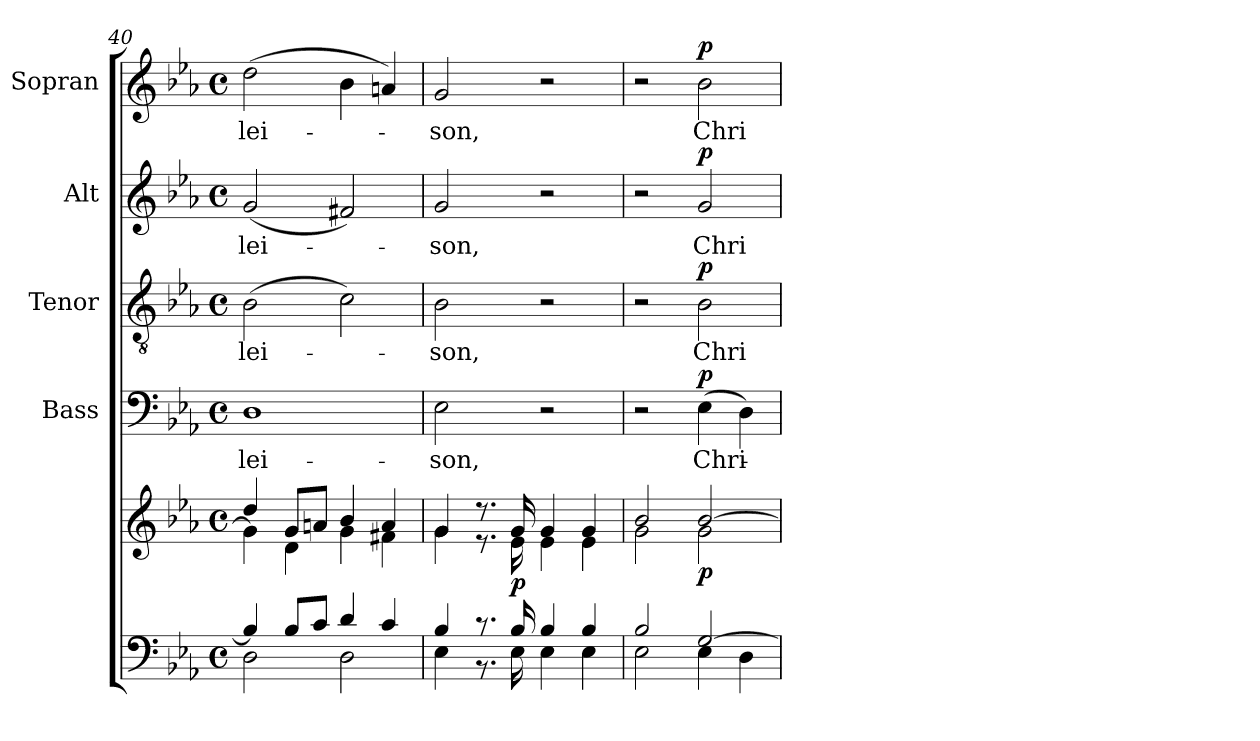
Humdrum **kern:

**kern	**kern	**dynam	**kern	**text	**dynam	**kern	**text	**dynam	**kern	**text	**dynam	**kern	**text	**dynam
*part5	*part5	*part5	*part4	*part4	*part4	*part3	*part3	*part3	*part2	*part2	*part2	*part1	*part1	*part1
*staff6	*staff5	*staff5/6	*staff4	*staff4	*staff4	*staff3	*staff3	*staff3	*staff2	*staff2	*staff2	*staff1	*staff1	*staff1
*	*	*	*I"Bass	*	*	*I"Tenor	*	*	*I"Alt	*	*	*I"Sopran	*	*
*	*	*	*I'B.	*	*	*I'T.	*	*	*I'A.	*	*	*I'S.	*	*
*clefF4	*clefG2	*	*clefF4	*	*	*clefGv2	*	*	*clefG2	*	*	*clefG2	*	*
*k[b-e-a-]	*k[b-e-a-]	*	*k[b-e-a-]	*	*	*k[b-e-a-]	*	*	*k[b-e-a-]	*	*	*k[b-e-a-]	*	*
*E-:	*E-:	*	*E-:	*	*	*E-:	*	*	*E-:	*	*	*E-:	*	*
*M4/4	*M4/4	*	*M4/4	*	*	*M4/4	*	*	*M4/4	*	*	*M4/4	*	*
*met(c)	*met(c)	*	*met(c)	*	*	*met(c)	*	*	*met(c)	*	*	*met(c)	*	*
=40	=40	=40	=40	=40	=40	=40	=40	=40	=40	=40	=40	=40	=40	=40
*^	*^	*	*	*	*	*	*	*	*	*	*	*	*	*
!	!	!	!	!	!	!LO:LY:b	!	!	!LO:LY:b	!	!	!LO:LY:b	!	!	!LO:LY:b	!
4B-/]	2D\	4dd/	4g\]	.	1D	-lei-	.	(>2B-\	-lei-	.	(<2g/	-lei-	.	(>2dd\	-lei-	.
8B-/L	.	8g/L	4d\	.	.	.	.	.	.	.	.	.	.	.	.	.
8c/J	.	8an/J	.	.	.	.	.	.	.	.	.	.	.	.	.	.
4d/	2D\	4b-/	4g\	.	.	.	.	2c\)	.	.	2f#X/)	.	.	4b-\	.	.
4c/	.	4a/	4f#X\	.	.	.	.	.	.	.	.	.	.	4an/)	.	.
!!LO:LB:g=z
=41	=41	=41	=41	=41	=41	=41	=41	=41	=41	=41	=41	=41	=41	=41	=41	=41
!	!	!	!	!	!	!LO:LY:b	!	!	!LO:LY:b	!	!	!LO:LY:b	!	!	!LO:LY:b	!
4B-/	4E-\	4g/	4g\	.	2E-\	-son,	.	2B-\	-son,	.	2g/	-son,	.	2g/	-son,	.
8.r	8.r	8.r	8.r	.	.	.	.	.	.	.	.	.	.	.	.	.
!	!	!	!	!LO:DY:b	!	!	!	!	!	!	!	!	!	!	!	!
16B-/	16E-\	16g/	16e-\	p	.	.	.	.	.	.	.	.	.	.	.	.
4B-/	4E-\	4g/	4e-\	.	2r	.	.	2r	.	.	2r	.	.	2r	.	.
4B-/	4E-\	4g/	4e-\	.	.	.	.	.	.	.	.	.	.	.	.	.
=42	=42	=42	=42	=42	=42	=42	=42	=42	=42	=42	=42	=42	=42	=42	=42	=42
2B-/	2E-\	2b-/	2g\	.	2r	.	.	2r	.	.	2r	.	.	2r	.	.
!	!	!	!	!LO:DY:b	!	!LO:LY:b	!LO:DY:a	!	!LO:LY:b	!LO:DY:a	!	!LO:LY:b	!LO:DY:a	!	!LO:LY:b	!LO:DY:a
[>2G/	4E-\	[>2b-/	2g\	p	(>4E-\	Chri-	p	2B-\	Chri-	p	2g/	Chri-	p	2b-\	Chri-	p
.	4D\	.	.	.	4D\)	.	.	.	.	.	.	.	.	.	.	.
*v	*v	*	*	*	*	*	*	*	*	*	*	*	*	*	*	*
*	*v	*v	*	*	*	*	*	*	*	*	*	*	*	*	*
=	=	=	=	=	=	=	=	=	=	=	=	=	=	=
*-	*-	*-	*-	*-	*-	*-	*-	*-	*-	*-	*-	*-	*-	*-
